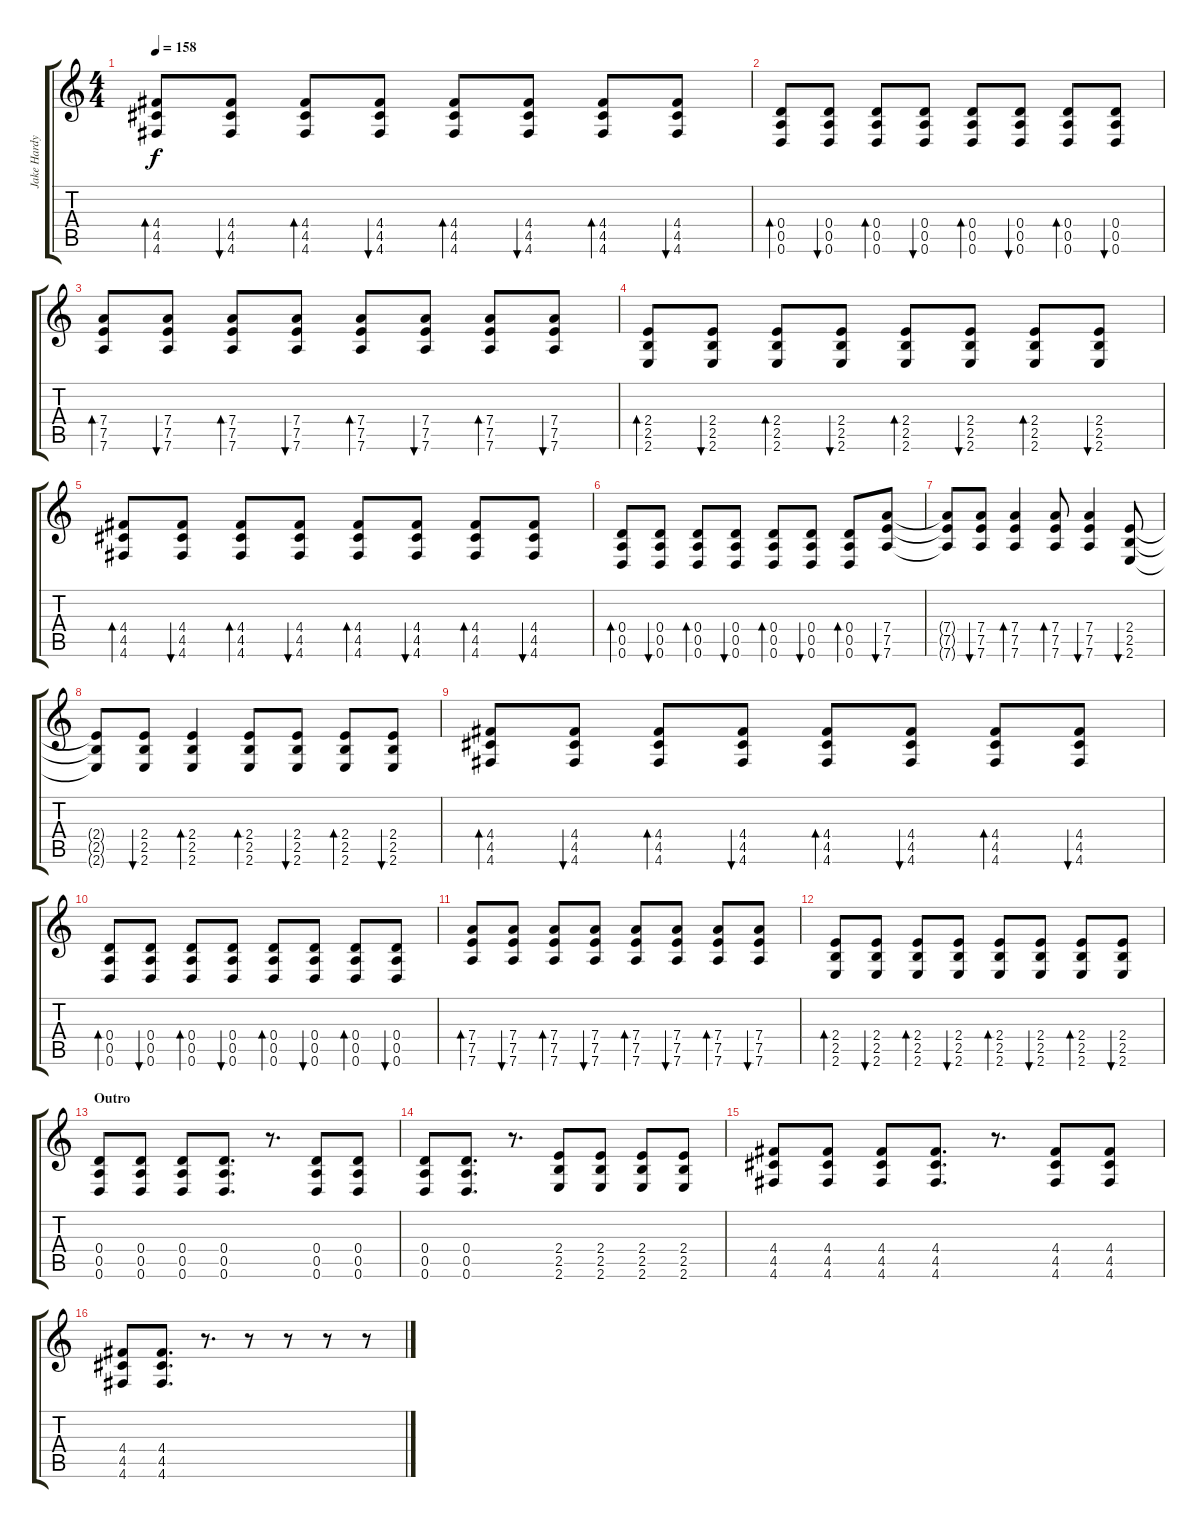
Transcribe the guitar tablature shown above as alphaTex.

\track ("Jake Hardy" "Jake Hardy") {instrument overdrivenguitar}
\staff {score tabs}
\tuning (E4 B3 G3 D3 A2 D2) {hide}
\ts (4 4)
\tempo 158
\clef g2
\ks c
(4.4 4.5 4.6).8{bd 120 dy f} (4.4 4.5 4.6).8{bu 120} (4.4 4.5 4.6).8{bd 120} (4.4 4.5 4.6).8{bu 120} (4.4 4.5 4.6).8{bd 120} (4.4 4.5 4.6).8{bu 120} (4.4 4.5 4.6).8{bd 120} (4.4 4.5 4.6).8{bu 120} |
(0.4 0.5 0.6).8{bd 120} (0.4 0.5 0.6).8{bu 120} (0.4 0.5 0.6).8{bd 120} (0.4 0.5 0.6).8{bu 120} (0.4 0.5 0.6).8{bd 120} (0.4 0.5 0.6).8{bu 120} (0.4 0.5 0.6).8{bd 120} (0.4 0.5 0.6).8{bu 120} |
(7.4 7.5 7.6).8{bd 120} (7.4 7.5 7.6).8{bu 120} (7.4 7.5 7.6).8{bd 120} (7.4 7.5 7.6).8{bu 120} (7.4 7.5 7.6).8{bd 120} (7.4 7.5 7.6).8{bu 120} (7.4 7.5 7.6).8{bd 120} (7.4 7.5 7.6).8{bu 120} |
(2.4 2.5 2.6).8{bd 120} (2.4 2.5 2.6).8{bu 120} (2.4 2.5 2.6).8{bd 120} (2.4 2.5 2.6).8{bu 120} (2.4 2.5 2.6).8{bd 120} (2.4 2.5 2.6).8{bu 120} (2.4 2.5 2.6).8{bd 120} (2.4 2.5 2.6).8{bu 120} |
(4.4 4.5 4.6).8{bd 120} (4.4 4.5 4.6).8{bu 120} (4.4 4.5 4.6).8{bd 120} (4.4 4.5 4.6).8{bu 120} (4.4 4.5 4.6).8{bd 120} (4.4 4.5 4.6).8{bu 120} (4.4 4.5 4.6).8{bd 120} (4.4 4.5 4.6).8{bu 120} |
(0.4 0.5 0.6).8{bd 120} (0.4 0.5 0.6).8{bu 120} (0.4 0.5 0.6).8{bd 120} (0.4 0.5 0.6).8{bu 120} (0.4 0.5 0.6).8{bd 120} (0.4 0.5 0.6).8{bu 120} (0.4 0.5 0.6).8{bd 120} (7.4 7.5 7.6).8{bu 120} |
(7.4{t} 7.5{t} 7.6{t}).8 (7.4 7.5 7.6).8{bu 120} (7.4 7.5 7.6).4{bd 120} (7.4 7.5 7.6).8{bd 120} (7.4 7.5 7.6).4{bu 120} (2.4 2.5 2.6).8{bu 120} |
(2.4{t} 2.5{t} 2.6{t}).8 (2.4 2.5 2.6).8{bu 120} (2.4 2.5 2.6).4{bd 120} (2.4 2.5 2.6).8{bd 120} (2.4 2.5 2.6).8{bu 120} (2.4 2.5 2.6).8{bd 120} (2.4 2.5 2.6).8{bu 120} |
(4.4 4.5 4.6).8{bd 120} (4.4 4.5 4.6).8{bu 120} (4.4 4.5 4.6).8{bd 120} (4.4 4.5 4.6).8{bu 120} (4.4 4.5 4.6).8{bd 120} (4.4 4.5 4.6).8{bu 120} (4.4 4.5 4.6).8{bd 120} (4.4 4.5 4.6).8{bu 120} |
(0.4 0.5 0.6).8{bd 120} (0.4 0.5 0.6).8{bu 120} (0.4 0.5 0.6).8{bd 120} (0.4 0.5 0.6).8{bu 120} (0.4 0.5 0.6).8{bd 120} (0.4 0.5 0.6).8{bu 120} (0.4 0.5 0.6).8{bd 120} (0.4 0.5 0.6).8{bu 120} |
(7.4 7.5 7.6).8{bd 120} (7.4 7.5 7.6).8{bu 120} (7.4 7.5 7.6).8{bd 120} (7.4 7.5 7.6).8{bu 120} (7.4 7.5 7.6).8{bd 120} (7.4 7.5 7.6).8{bu 120} (7.4 7.5 7.6).8{bd 120} (7.4 7.5 7.6).8{bu 120} |
(2.4 2.5 2.6).8{bd 120} (2.4 2.5 2.6).8{bu 120} (2.4 2.5 2.6).8{bd 120} (2.4 2.5 2.6).8{bu 120} (2.4 2.5 2.6).8{bd 120} (2.4 2.5 2.6).8{bu 120} (2.4 2.5 2.6).8{bd 120} (2.4 2.5 2.6).8{bu 120} |
\section ("" "Outro")
(0.4 0.5 0.6).8 (0.4 0.5 0.6).8 (0.4 0.5 0.6).8 (0.4 0.5 0.6).8{d} r.8{d} (0.4 0.5 0.6).8 (0.4 0.5 0.6).8 |
(0.4 0.5 0.6).8 (0.4 0.5 0.6).8{d} r.8{d} (2.4 2.5 2.6).8 (2.4 2.5 2.6).8 (2.4 2.5 2.6).8 (2.4 2.5 2.6).8 |
(4.4 4.5 4.6).8 (4.4 4.5 4.6).8 (4.4 4.5 4.6).8 (4.4 4.5 4.6).8{d} r.8{d} (4.4 4.5 4.6).8 (4.4 4.5 4.6).8 |
(4.4 4.5 4.6).8 (4.4 4.5 4.6).8{d} r.8{d} r.8 r.8 r.8 r.8
